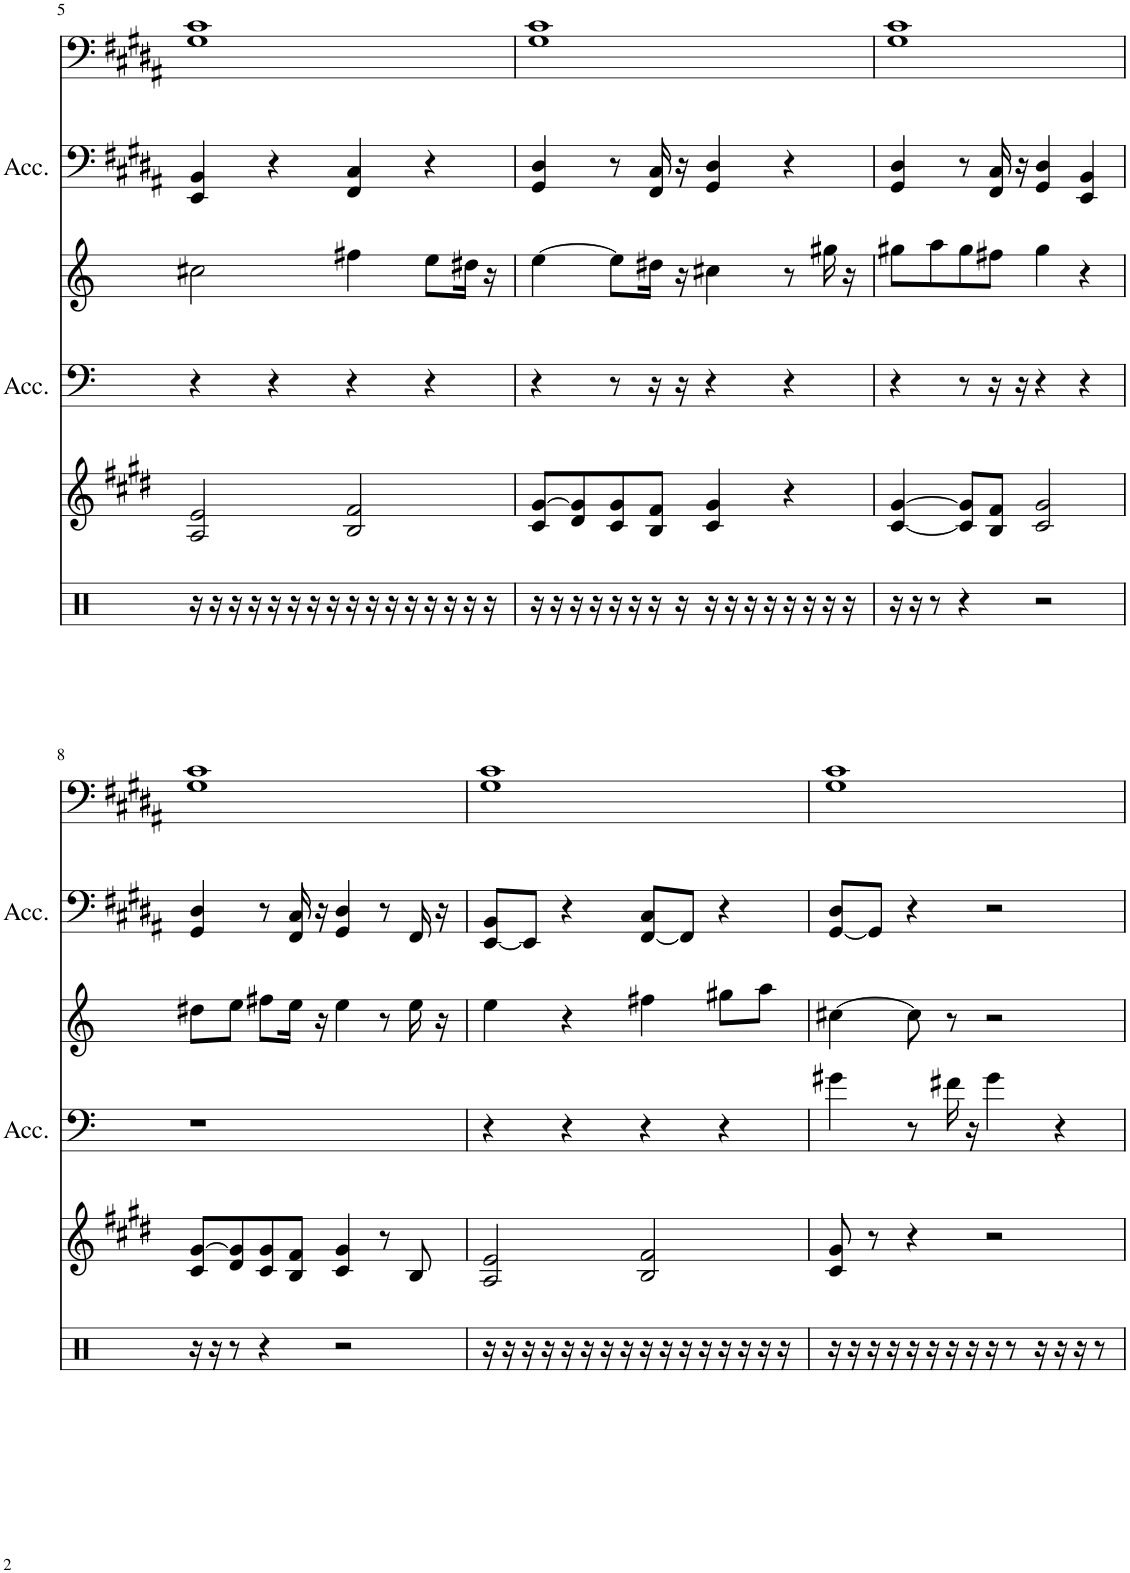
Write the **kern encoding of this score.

**kern	**kern	**kern	**kern	**kern	**kern
*part6	*part5	*part4	*part3	*part2	*part1
*staff6	*staff5	*staff4	*staff3	*staff2	*staff1
*I"Track 8	*I"Track 7	*I"Accordion	*I"Track 6	*I"Accordion	*I"Track 3
*	*	*I'Acc.	*	*I'Acc.	*
!!LO:PB:g=z
*clefX	*clefG2	*clefF4	*clefG2	*clefF4	*clefF4
*	*	*Trd7c12	*Trd-7c-12	*Trd-7c-12	*
*k[]	*k[f#c#g#d#]	*k[]	*k[]	*k[f#c#g#d#a#]	*k[f#c#g#d#a#]
*M4/4	*M4/4	*M4/4	*M4/4	*M4/4	*M4/4
=5	=5	=5	=5	=5	=5
16r	2A/ 2e/	4r	2cc#X\	4EE/ 4BB/	1G# 1c#
16r	.	.	.	.	.
16r	.	.	.	.	.
16r	.	.	.	.	.
16r	.	4r	.	4r	.
16r	.	.	.	.	.
16r	.	.	.	.	.
16r	.	.	.	.	.
16r	2B/ 2f#/	4r	4ff#X\	4FF#/ 4C#/	.
16r	.	.	.	.	.
16r	.	.	.	.	.
16r	.	.	.	.	.
16r	.	4r	8ee\L	4r	.
16r	.	.	.	.	.
16r	.	.	16dd#X\Jk	.	.
16r	.	.	16r	.	.
=6	=6	=6	=6	=6	=6
16r	8c#/ [8g#/L	4r	[4ee\	4GG#/ 4D#/	1G# 1c#
16r	.	.	.	.	.
16r	8d#/ 8g#/]	.	.	.	.
16r	.	.	.	.	.
16r	8c#/ 8g#/	8r	8ee\L]	8r	.
16r	.	.	.	.	.
16r	8B/ 8f#/J	16r	16dd#X\Jk	16FF#/ 16C#/	.
16r	.	16r	16r	16r	.
16r	4c#/ 4g#/	4r	4cc#X\	4GG#/ 4D#/	.
16r	.	.	.	.	.
16r	.	.	.	.	.
16r	.	.	.	.	.
16r	4r	4r	8r	4r	.
16r	.	.	.	.	.
16r	.	.	16gg#X\	.	.
16r	.	.	16r	.	.
=7	=7	=7	=7	=7	=7
16r	[4c#/ [4g#/	4r	8gg#X\L	4GG#/ 4D#/	1G# 1c#
16r	.	.	.	.	.
8r	.	.	8aa\	.	.
4r	8c#/] 8g#/]L	8r	8gg#\	8r	.
.	8B/ 8f#/J	16r	8ff#X\J	16FF#/ 16C#/	.
.	.	16r	.	16r	.
2r	2c#/ 2g#/	4r	4gg#\	4GG#/ 4D#/	.
.	.	4r	4r	4EE/ 4BB/	.
!!LO:LB:g=z
=8	=8	=8	=8	=8	=8
16r	8c#/ [8g#/L	1r	8dd#X\L	4GG#/ 4D#/	1G# 1c#
16r	.	.	.	.	.
8r	8d#/ 8g#/]	.	8ee\J	.	.
4r	8c#/ 8g#/	.	8ff#X\L	8r	.
.	8B/ 8f#/J	.	16ee\Jk	16FF#/ 16C#/	.
.	.	.	16r	16r	.
2r	4c#/ 4g#/	.	4ee\	4GG#/ 4D#/	.
.	8r	.	8r	8r	.
.	8B/	.	16ee\	16FF#/	.
.	.	.	16r	16r	.
=9	=9	=9	=9	=9	=9
16r	2A/ 2e/	4r	4ee\	[8EE/ 8BB/L	1G# 1c#
16r	.	.	.	.	.
16r	.	.	.	8EE/J]	.
16r	.	.	.	.	.
16r	.	4r	4r	4r	.
16r	.	.	.	.	.
16r	.	.	.	.	.
16r	.	.	.	.	.
16r	2B/ 2f#/	4r	4ff#X\	[8FF#/ 8C#/L	.
16r	.	.	.	.	.
16r	.	.	.	8FF#/J]	.
16r	.	.	.	.	.
16r	.	4r	8gg#X\L	4r	.
16r	.	.	.	.	.
16r	.	.	8aa\J	.	.
16r	.	.	.	.	.
=10	=10	=10	=10	=10	=10
16r	8c#/ 8g#/	4g#X\	[4cc#X\	[8GG#/ 8D#/L	1G# 1c#
16r	.	.	.	.	.
16r	8r	.	.	8GG#/J]	.
16r	.	.	.	.	.
16r	4r	8r	8cc#\]	4r	.
16r	.	.	.	.	.
16r	.	16f#X\	8r	.	.
16r	.	16r	.	.	.
16r	2r	4g#\	2r	2r	.
8r	.	.	.	.	.
16r	.	.	.	.	.
16r	.	4r	.	.	.
16r	.	.	.	.	.
8r	.	.	.	.	.
=	=	=	=	=	=
*-	*-	*-	*-	*-	*-
